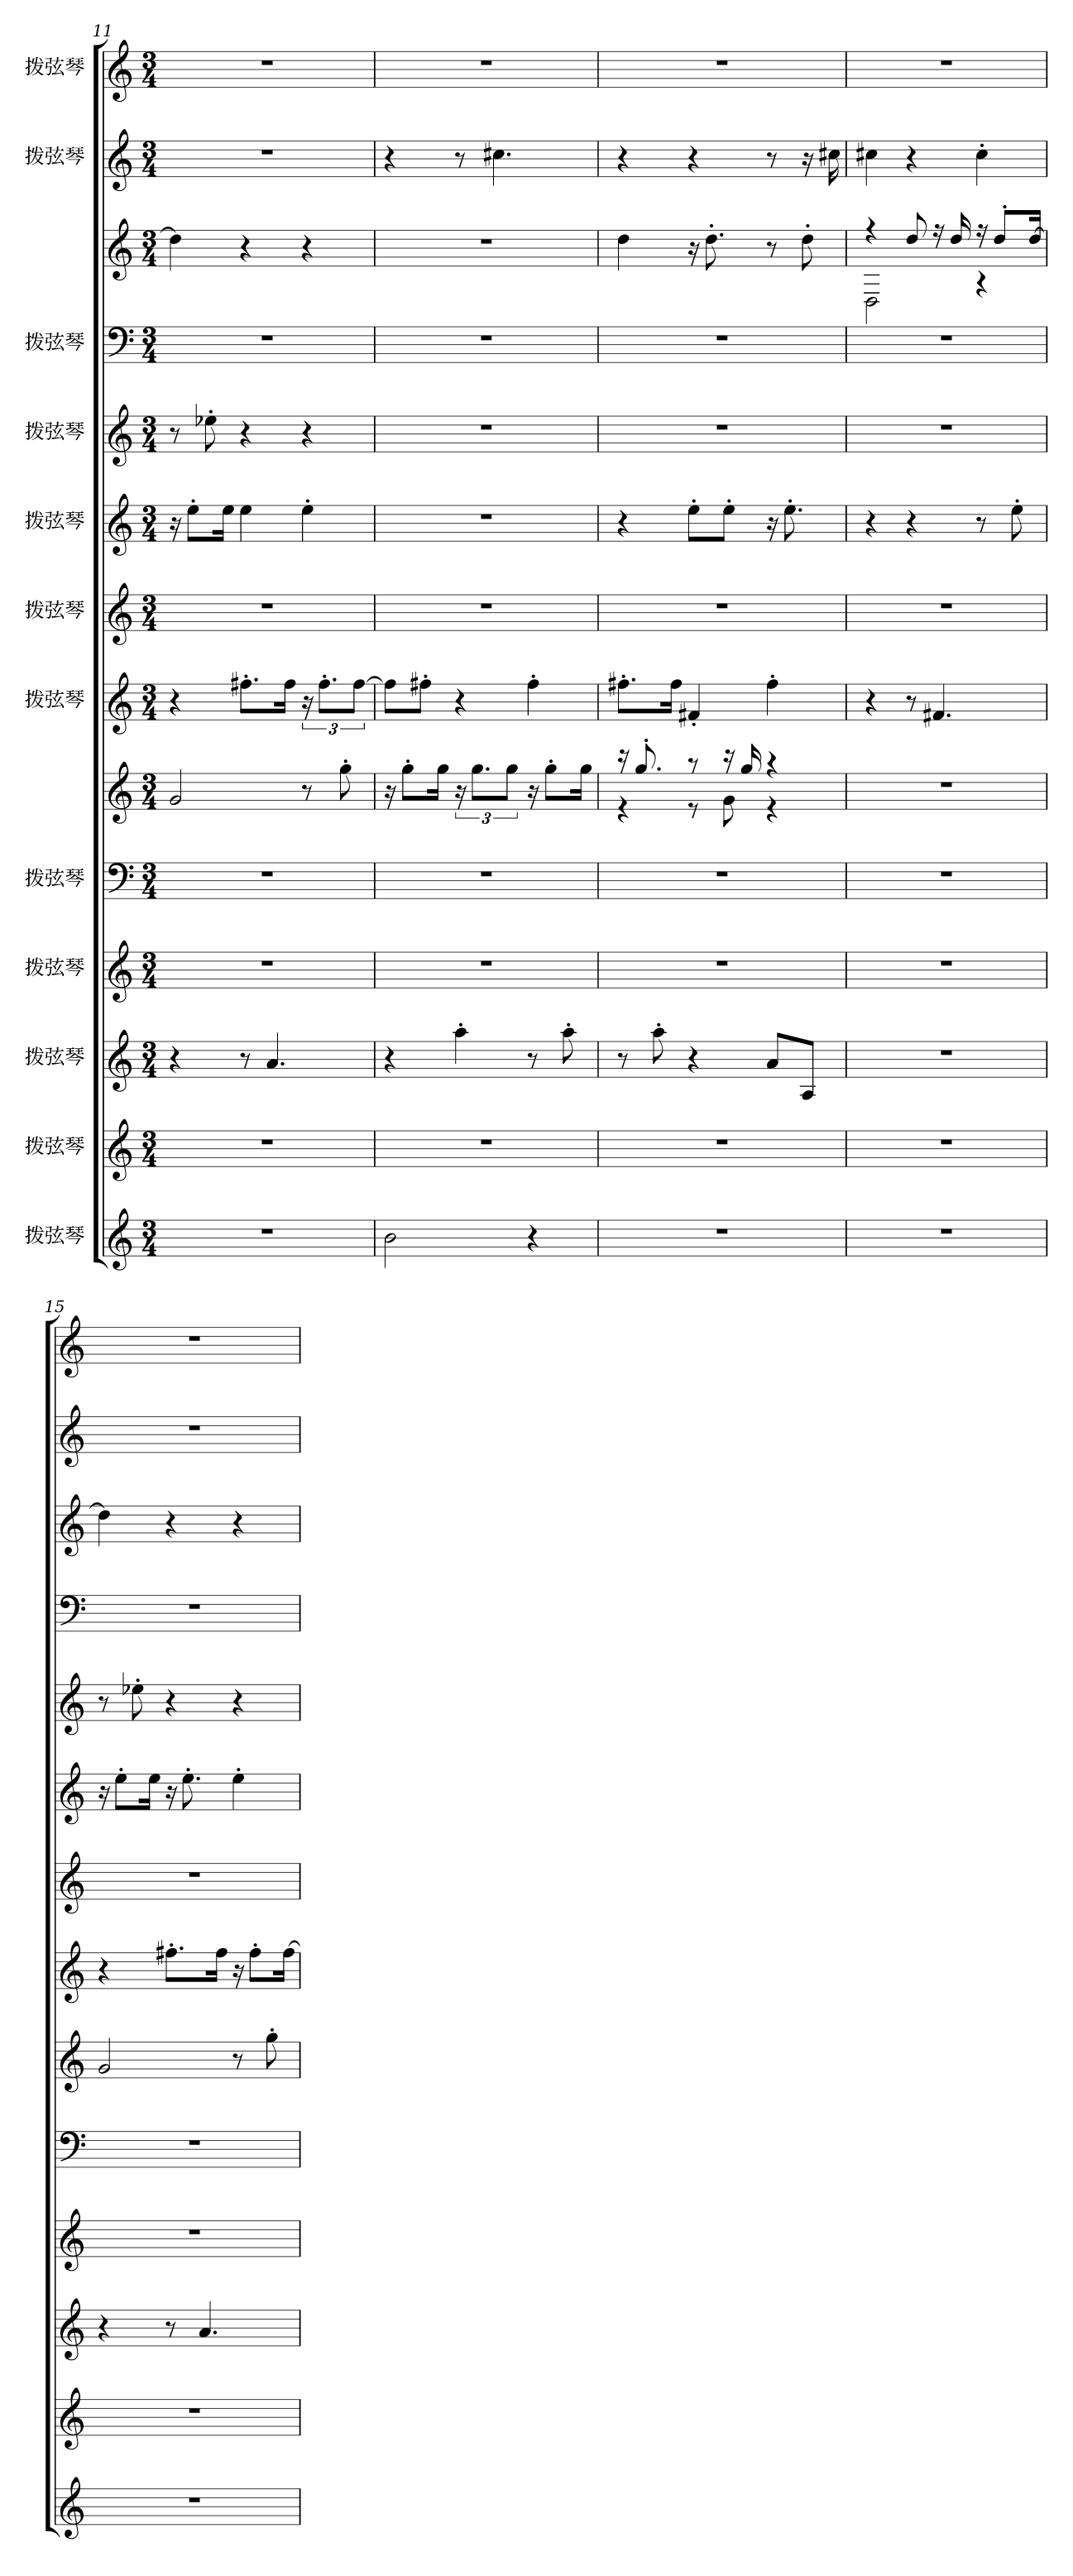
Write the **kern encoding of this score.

**kern	**kern	**kern	**kern	**kern	**kern	**kern	**kern	**kern	**kern	**kern	**kern	**kern	**kern
*part12	*part11	*part10	*part9	*part8	*part8	*part7	*part6	*part5	*part4	*part3	*part3	*part2	*part1
*staff14	*staff13	*staff12	*staff11	*staff10	*staff9	*staff8	*staff7	*staff6	*staff5	*staff4	*staff3	*staff2	*staff1
*I"拨弦琴	*I"拨弦琴	*I"拨弦琴	*I"拨弦琴	*I"拨弦琴	*	*I"拨弦琴	*I"拨弦琴	*I"拨弦琴	*I"拨弦琴	*I"拨弦琴	*	*I"拨弦琴	*I"拨弦琴
*clefG2	*clefG2	*clefG2	*clefG2	*clefF4	*clefG2	*clefG2	*clefG2	*clefG2	*clefG2	*clefF4	*clefG2	*clefG2	*clefG2
*k[]	*k[]	*k[]	*k[]	*k[]	*k[]	*k[]	*k[]	*k[]	*k[]	*k[]	*k[]	*k[]	*k[]
*M3/4	*M3/4	*M3/4	*M3/4	*M3/4	*M3/4	*M3/4	*M3/4	*M3/4	*M3/4	*M3/4	*M3/4	*M3/4	*M3/4
=11	=11	=11	=11	=11	=11	=11	=11	=11	=11	=11	=11	=11	=11
2.r	2.r	4r	2.r	2.r	2g/	4r	2.r	16r	8r	2.r	4dd\]	2.r	2.r
.	.	.	.	.	.	.	.	8ee'\L	.	.	.	.	.
.	.	.	.	.	.	.	.	.	8ee-X'\	.	.	.	.
.	.	.	.	.	.	.	.	16ee\Jk	.	.	.	.	.
.	.	8r	.	.	.	8.ff#X'\L	.	4ee\	4r	.	4r	.	.
.	.	4.a/	.	.	.	.	.	.	.	.	.	.	.
.	.	.	.	.	.	16ff#\Jk	.	.	.	.	.	.	.
.	.	.	.	.	8r	24r	.	4ee'\	4r	.	4r	.	.
.	.	.	.	.	.	12.ff#'\L	.	.	.	.	.	.	.
.	.	.	.	.	8gg'\	.	.	.	.	.	.	.	.
.	.	.	.	.	.	[12ff#\J	.	.	.	.	.	.	.
!!LO:PB:g=z
=12	=12	=12	=12	=12	=12	=12	=12	=12	=12	=12	=12	=12	=12
2b\	2.r	4r	2.r	2.r	16r	8ff#\L]	2.r	2.r	2.r	2.r	2.r	4r	2.r
.	.	.	.	.	8gg'\L	.	.	.	.	.	.	.	.
.	.	.	.	.	.	8ff#X'\J	.	.	.	.	.	.	.
.	.	.	.	.	16gg\Jk	.	.	.	.	.	.	.	.
.	.	4aa'\	.	.	24r	4r	.	.	.	.	.	8r	.
.	.	.	.	.	12.gg\L	.	.	.	.	.	.	.	.
.	.	.	.	.	.	.	.	.	.	.	.	4.cc#X\	.
.	.	.	.	.	12gg\J	.	.	.	.	.	.	.	.
4r	.	8r	.	.	16r	4ff#'\	.	.	.	.	.	.	.
.	.	.	.	.	8gg'\L	.	.	.	.	.	.	.	.
.	.	8aa'\	.	.	.	.	.	.	.	.	.	.	.
.	.	.	.	.	16gg\Jk	.	.	.	.	.	.	.	.
=13	=13	=13	=13	=13	=13	=13	=13	=13	=13	=13	=13	=13	=13
*	*	*	*	*	*^	*	*	*	*	*	*	*	*
2.r	2.r	8r	2.r	2.r	16r	4r	8.ff#X'\L	2.r	4r	2.r	2.r	4dd\	4r	2.r
.	.	.	.	.	8.gg'/	.	.	.	.	.	.	.	.	.
.	.	8aa'\	.	.	.	.	.	.	.	.	.	.	.	.
.	.	.	.	.	.	.	16ff#\Jk	.	.	.	.	.	.	.
.	.	4r	.	.	8r	8r	4f#X'/	.	8ee'\L	.	.	16r	4r	.
.	.	.	.	.	.	.	.	.	.	.	.	8.dd'\	.	.
.	.	.	.	.	16r	8g\	.	.	8ee'\J	.	.	.	.	.
.	.	.	.	.	16gg/	.	.	.	.	.	.	.	.	.
.	.	8a/L	.	.	4r	4r	4ff#'\	.	16r	.	.	8r	8r	.
.	.	.	.	.	.	.	.	.	8.ee'\	.	.	.	.	.
.	.	8A/J	.	.	.	.	.	.	.	.	.	8dd'\	16r	.
.	.	.	.	.	.	.	.	.	.	.	.	.	16cc#X\	.
*	*	*	*	*	*v	*v	*	*	*	*	*	*	*	*
=14	=14	=14	=14	=14	=14	=14	=14	=14	=14	=14	=14	=14	=14
*	*	*	*	*	*	*	*	*	*	*	*^	*	*
2.r	2.r	2.r	2.r	2.r	2.r	4r	2.r	4r	2.r	2.r	4r	2D\	4cc#X\	2.r
.	.	.	.	.	.	8r	.	4r	.	.	8dd/	.	4r	.
.	.	.	.	.	.	4.f#X/	.	.	.	.	16r	.	.	.
.	.	.	.	.	.	.	.	.	.	.	16dd/	.	.	.
.	.	.	.	.	.	.	.	8r	.	.	16r	4r	4cc#'\	.
.	.	.	.	.	.	.	.	.	.	.	8dd'/L	.	.	.
.	.	.	.	.	.	.	.	8ee'\	.	.	.	.	.	.
.	.	.	.	.	.	.	.	.	.	.	[16dd/Jk	.	.	.
*	*	*	*	*	*	*	*	*	*	*	*v	*v	*	*
=15	=15	=15	=15	=15	=15	=15	=15	=15	=15	=15	=15	=15	=15
2.r	2.r	4r	2.r	2.r	2g/	4r	2.r	16r	8r	2.r	4dd\]	2.r	2.r
.	.	.	.	.	.	.	.	8ee'\L	.	.	.	.	.
.	.	.	.	.	.	.	.	.	8ee-X'\	.	.	.	.
.	.	.	.	.	.	.	.	16ee\Jk	.	.	.	.	.
.	.	8r	.	.	.	8.ff#X'\L	.	16r	4r	.	4r	.	.
.	.	.	.	.	.	.	.	8.ee'\	.	.	.	.	.
.	.	4.a/	.	.	.	.	.	.	.	.	.	.	.
.	.	.	.	.	.	16ff#\Jk	.	.	.	.	.	.	.
.	.	.	.	.	8r	16r	.	4ee'\	4r	.	4r	.	.
.	.	.	.	.	.	8ff#'\L	.	.	.	.	.	.	.
.	.	.	.	.	8gg'\	.	.	.	.	.	.	.	.
.	.	.	.	.	.	[16ff#\Jk	.	.	.	.	.	.	.
=	=	=	=	=	=	=	=	=	=	=	=	=	=
*-	*-	*-	*-	*-	*-	*-	*-	*-	*-	*-	*-	*-	*-
